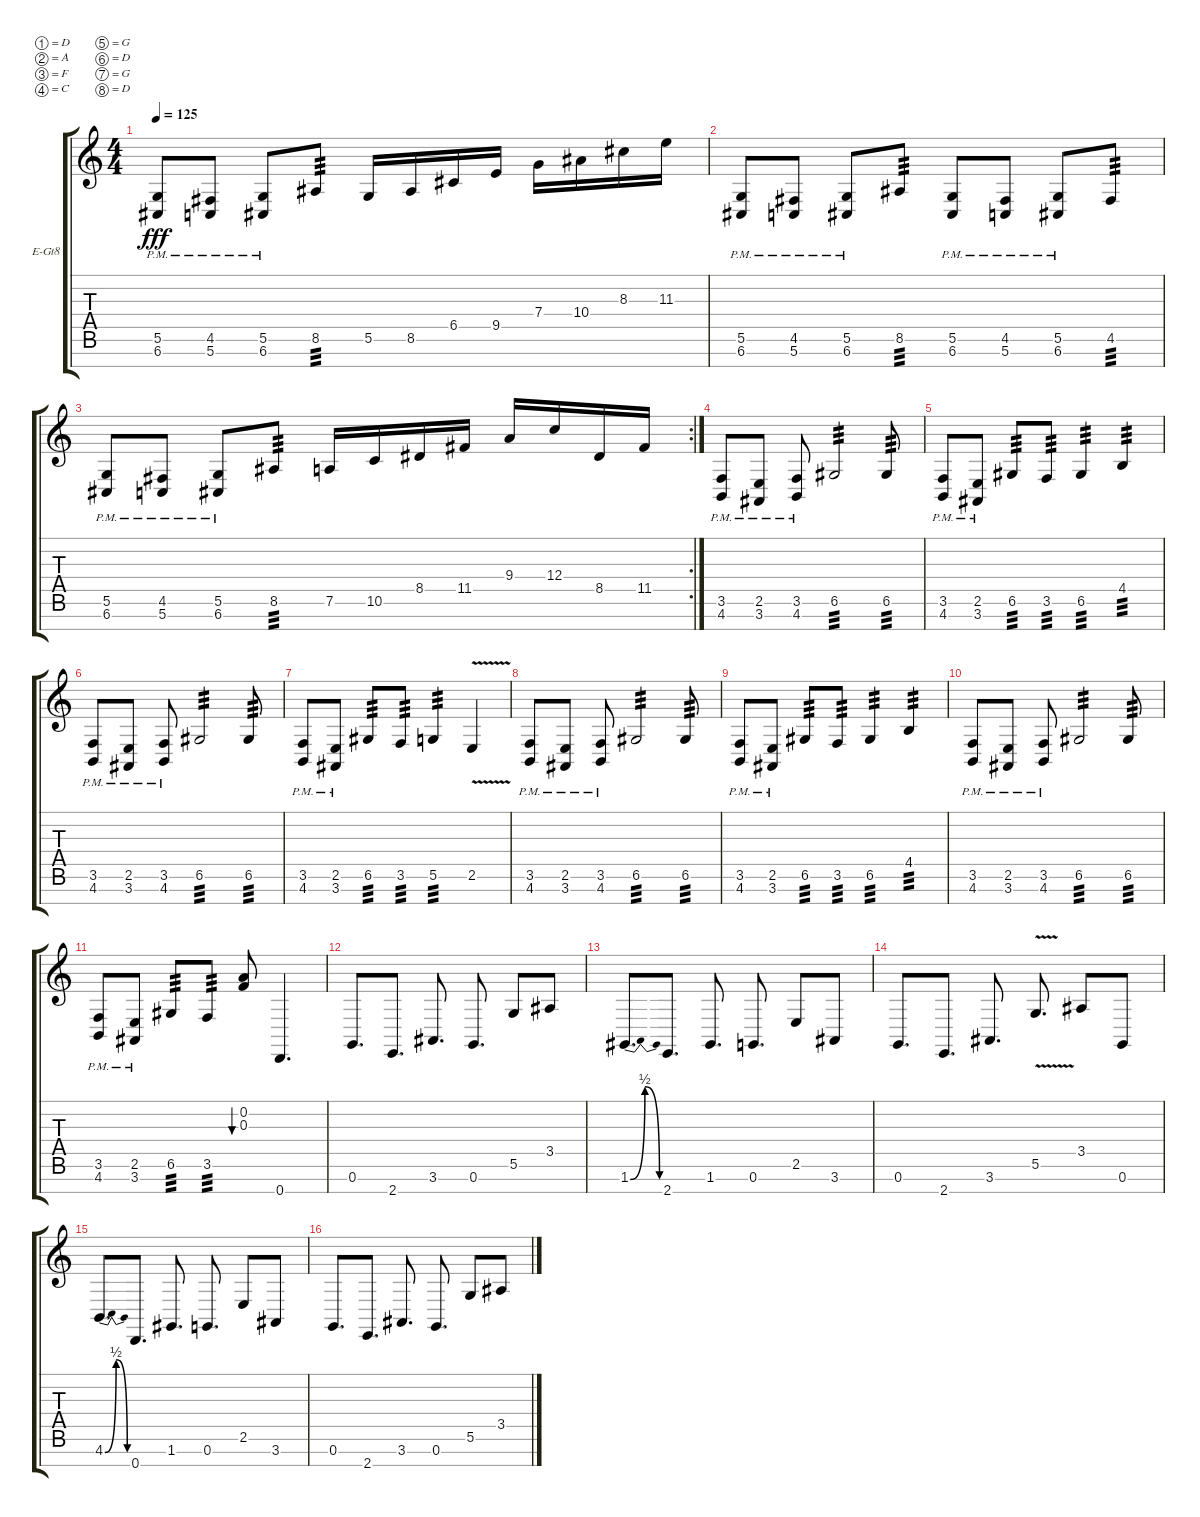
\bracketExtendMode groupsimilarinstruments
\firstSystemTrackNameOrientation horizontal
\otherSystemsTrackNameOrientation horizontal
\track ("Sam" "E-Gt8") {instrument overdrivenguitar}
\staff {score tabs}
\tuning (D4 A3 F3 C3 G2 D2 G1 D1)
\ts (4 4)
\tempo 125
\clef g2
\ks c
(6.7{pm} 5.6{pm}).8{dy fff} (5.7{pm} 4.6{pm}).8 (6.7{pm} 5.6{pm}).8 8.6.8{tp 3} 5.6.16 8.6.16 6.5.16 9.5.16 7.4.16 10.4.16 8.3.16 11.3.16 |
(6.7{pm} 5.6{pm}).8 (5.7{pm} 4.6{pm}).8 (6.7{pm} 5.6{pm}).8 8.6.8{tp 3} (6.7{pm} 5.6{pm}).8 (5.7{pm} 4.6{pm}).8 (6.7{pm} 5.6{pm}).8 4.6.8{tp 3} |
\rc 2
(6.7{pm} 5.6{pm}).8 (5.7{pm} 4.6{pm}).8 (6.7{pm} 5.6{pm}).8 8.6.8{tp 3} 7.6.16 10.6.16 8.5.16 11.5.16 9.4.16 12.4.16 8.5.16 11.5.16 |
(4.7{pm} 3.6{pm}).8 (3.7{pm} 2.6{pm}).8 (4.7{pm} 3.6{pm}).8 6.6.2{tp 3} 6.6.8{tp 3} |
(4.7{pm} 3.6{pm}).8 (3.7{pm} 2.6{pm}).8 6.6.8{tp 3} 3.6.8{tp 3} 6.6.4{tp 3} 4.5.4{tp 3} |
(4.7{pm} 3.6{pm}).8 (3.7{pm} 2.6{pm}).8 (4.7{pm} 3.6{pm}).8 6.6.2{tp 3} 6.6.8{tp 3} |
(4.7{pm} 3.6{pm}).8 (3.7{pm} 2.6{pm}).8 6.6.8{tp 3} 3.6.8{tp 3} 5.6.4{tp 3} 2.6{v}.4 |
(4.7{pm} 3.6{pm}).8 (3.7{pm} 2.6{pm}).8 (4.7{pm} 3.6{pm}).8 6.6.2{tp 3} 6.6.8{tp 3} |
(4.7{pm} 3.6{pm}).8 (3.7{pm} 2.6{pm}).8 6.6.8{tp 3} 3.6.8{tp 3} 6.6.4{tp 3} 4.5.4{tp 3} |
(4.7{pm} 3.6{pm}).8 (3.7{pm} 2.6{pm}).8 (4.7{pm} 3.6{pm}).8 6.6.2{tp 3} 6.6.8{tp 3} |
(4.7{pm} 3.6{pm}).8 (3.7{pm} 2.6{pm}).8 6.6.8{tp 3} 3.6.8{tp 3} (0.2 0.3).8{bu 51} 0.8.4{d} |
0.7.8{d} 2.8.8{d} 3.7.8{d} 0.7.8{d} 5.6.8 3.5.8 |
1.7{be (bendrelease 0 0 9.6 2 20.4 2 30 0)}.8{d} 2.8.8{d} 1.7.8{d} 0.7.8{d} 2.6.8 3.7.8 |
0.7.8{d} 2.8.8{d} 3.7.8{d} 5.6{v}.8{d} 3.5.8 0.7.8 |
4.7{be (bendrelease 0 0 9.6 2 20.4 2 30 0)}.8{d} 0.8.8{d} 1.7.8{d} 0.7.8{d} 2.6.8 3.7.8 |
0.7.8{d} 2.8.8{d} 3.7.8{d} 0.7.8{d} 5.6.8 3.5.8
